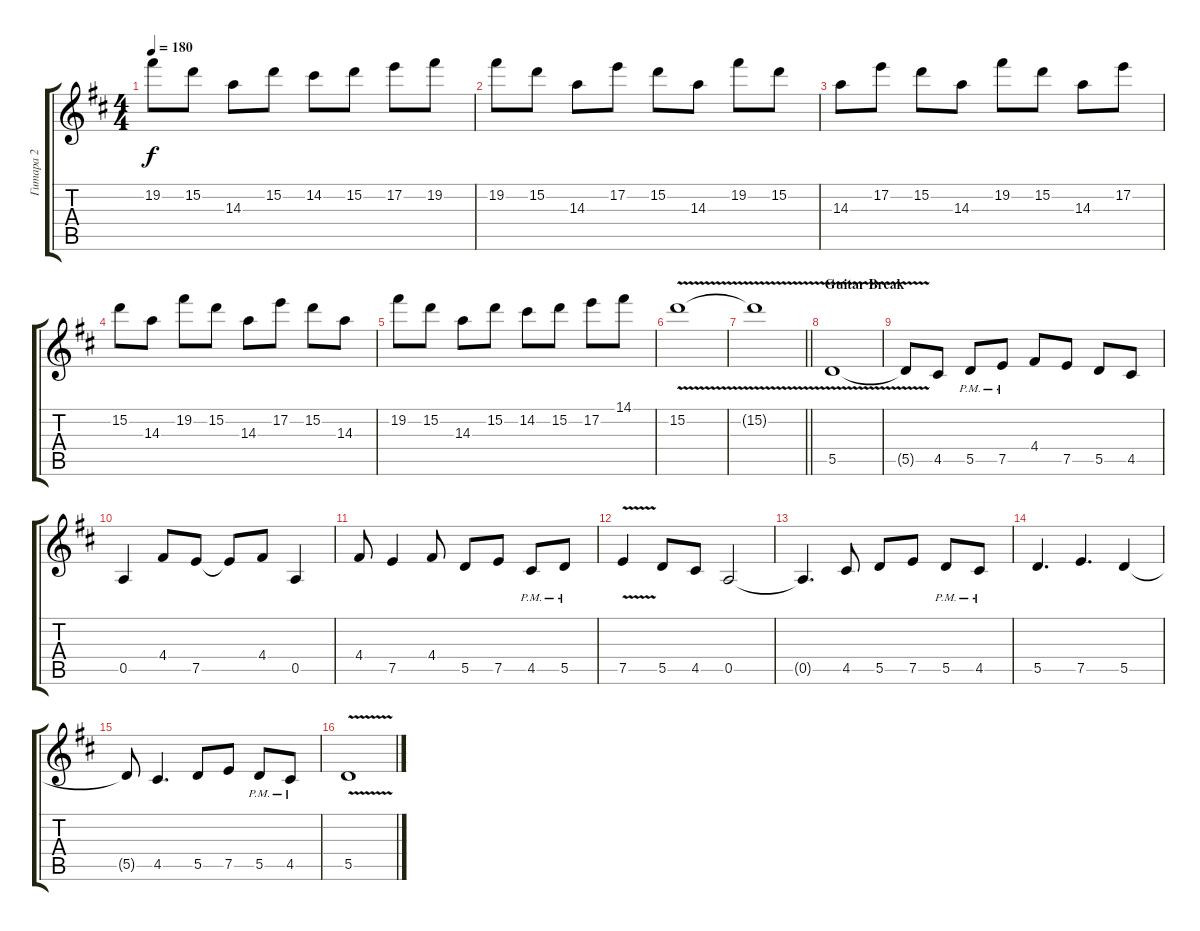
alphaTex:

\track ("Гитара 2" "Гитара 2") {instrument distortionguitar}
\staff {score tabs}
\tuning (E4 B3 G3 D3 A2 E2) {hide}
\ts (4 4)
\tempo 180
\clef g2
\ks bminor
19.2.8{dy f} 15.2.8 14.3.8 15.2.8 14.2.8 15.2.8 17.2.8 19.2.8 |
19.2.8 15.2.8 14.3.8 17.2.8 15.2.8 14.3.8 19.2.8 15.2.8 |
14.3.8 17.2.8 15.2.8 14.3.8 19.2.8 15.2.8 14.3.8 17.2.8 |
15.2.8 14.3.8 19.2.8 15.2.8 14.3.8 17.2.8 15.2.8 14.3.8 |
19.2.8 15.2.8 14.3.8 15.2.8 14.2.8 15.2.8 17.2.8 14.1.8 |
15.2{v}.1 |
\barLineRight lightlight
15.2{t}.1 |
\section ("" "Guitar Break")
5.5{v}.1 |
5.5{t}.8 4.5.8 5.5{pm}.8 7.5{pm}.8 4.4.8 7.5.8 5.5.8 4.5.8 |
0.5.4 4.4.8 7.5.8 7.5{t}.8 4.4.8 0.5.4 |
4.4.8 7.5.4 4.4.8 5.5.8 7.5.8 4.5{pm}.8 5.5{pm}.8 |
7.5{v}.4 5.5.8 4.5.8 0.5.2 |
0.5{t}.4{d} 4.5.8 5.5.8 7.5.8 5.5{pm}.8 4.5{pm}.8 |
5.5.4{d} 7.5.4{d} 5.5.4 |
5.5{t}.8 4.5.4{d} 5.5.8 7.5.8 5.5{pm}.8 4.5{pm}.8 |
5.5{v}.1
